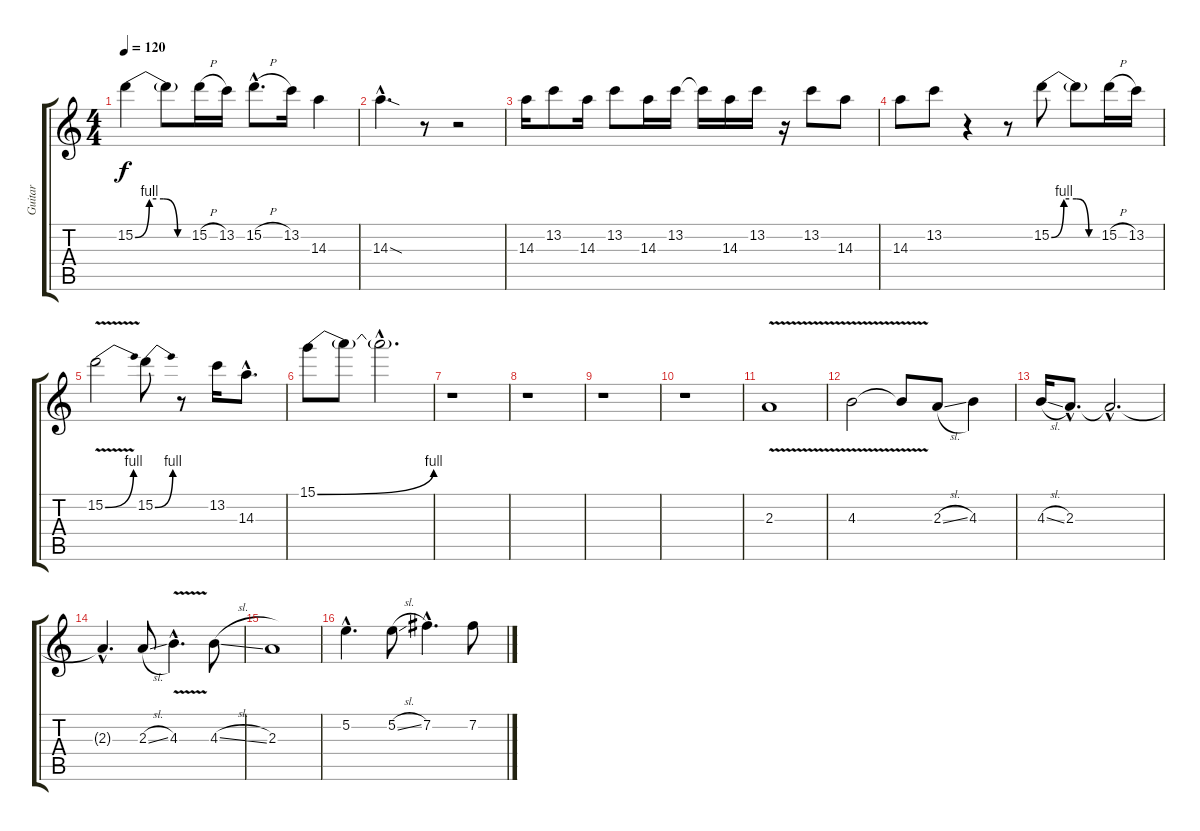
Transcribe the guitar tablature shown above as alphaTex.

\track ("Guitar" "Guitar") {instrument distortionguitar}
\staff {score tabs}
\tuning (E4 B3 G3 D3 A2 E2) {hide}
\ts (4 4)
\tempo 120
\clef g2
\ks c
15.2{be (custom 0 0 15 4 30 4 45 0 60 0)}.4{dy f} 15.2{t}.8 15.2{h}.16 13.2.16 15.2{h hac}.8{d} 13.2.16 14.3.4 |
14.3{sod hac}.4{d} r.8 r.2 |
14.3.16 13.2.8 14.3.16 13.2.8 14.3.16 13.2.16 13.2{t}.16 14.3.16 13.2.16 r.16 13.2.8 14.3.8 |
14.3.8 13.2.8 r.4 r.8 15.2{be (custom 0 0 15 4 30 4 45 0 60 0)}.8 15.2{t}.8 15.2{h}.16 13.2.16 |
15.2{be (bend 0 0 60 4) v}.2 15.2{be (bend 0 0 60 4)}.8 r.8 13.2.16 14.3{hac}.8{d} |
15.1{be (bend 0 0 60 4)}.8 15.1{t}.8 15.1{hac t}.2{d} |
r.1 |
r.1 |
r.1 |
r.1 |
2.3{v}.1 |
4.3{v}.2 4.3{t}.8 2.3{sl}.8 4.3.4 |
4.3{sl}.16 2.3{hac}.8{d} 2.3{hac t}.2{d} |
2.3{hac t}.4{d} 2.3{sl}.8 4.3{v hac}.4{d} 4.3{sl}.8 |
2.3.1 |
5.2{hac}.4{d} 5.2{sl}.8 7.2{hac}.4{d} 7.2{sl}.8
